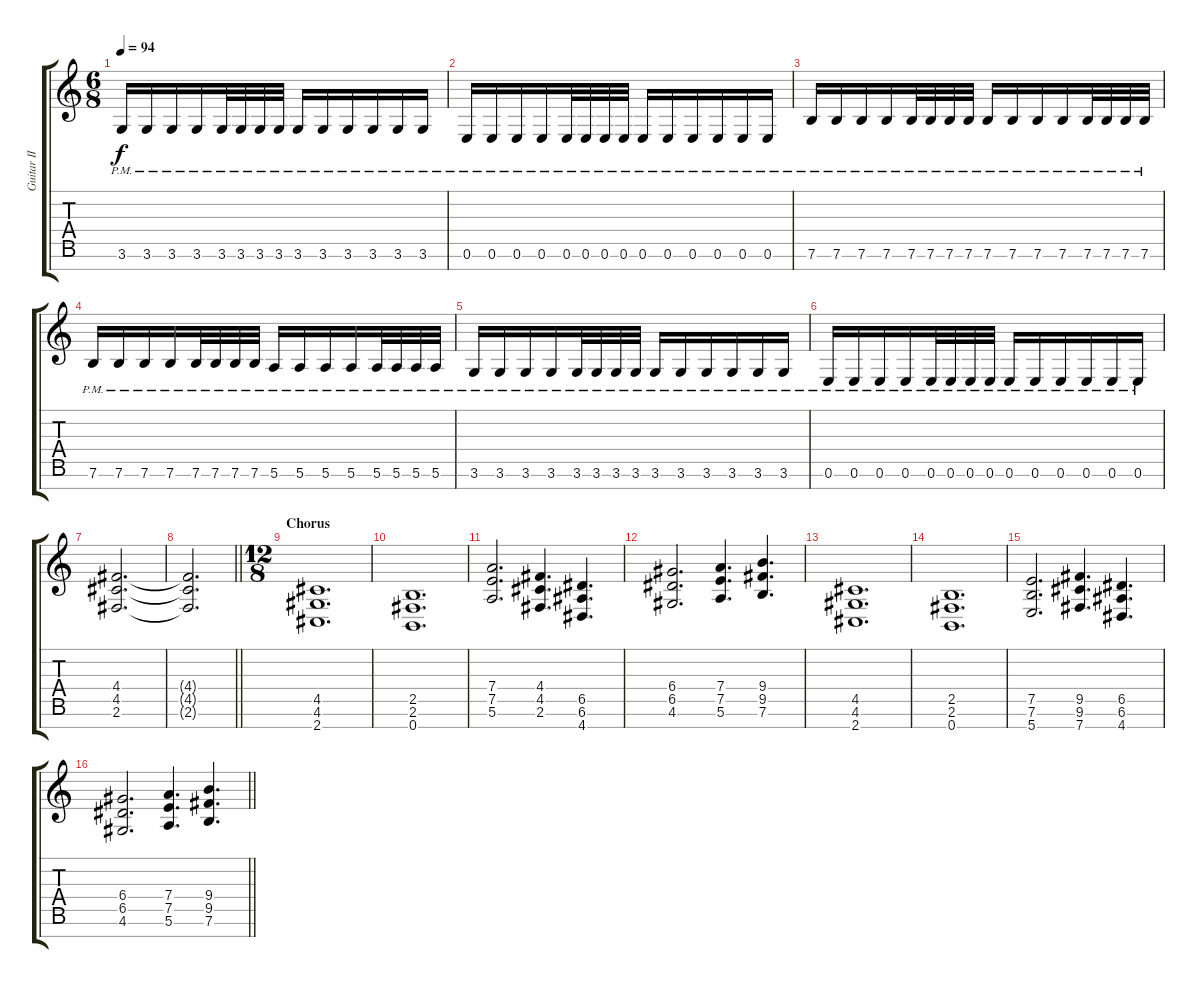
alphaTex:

\track ("Guitar II" "Guitar II") {instrument distortionguitar}
\staff {score tabs}
\tuning (E4 B3 G3 D3 A2 E2 B1) {hide}
\ts (6 8)
\tempo 94
\clef g2
\ks c
3.6{pm}.16{dy f} 3.6{pm}.16 3.6{pm}.16 3.6{pm}.16 3.6{pm}.32 3.6{pm}.32 3.6{pm}.32 3.6{pm}.32 3.6{pm}.16 3.6{pm}.16 3.6{pm}.16 3.6{pm}.16 3.6{pm}.16 3.6{pm}.16 |
0.6{pm}.16 0.6{pm}.16 0.6{pm}.16 0.6{pm}.16 0.6{pm}.32 0.6{pm}.32 0.6{pm}.32 0.6{pm}.32 0.6{pm}.16 0.6{pm}.16 0.6{pm}.16 0.6{pm}.16 0.6{pm}.16 0.6{pm}.16 |
7.6{pm}.16 7.6{pm}.16 7.6{pm}.16 7.6{pm}.16 7.6{pm}.32 7.6{pm}.32 7.6{pm}.32 7.6{pm}.32 7.6{pm}.16 7.6{pm}.16 7.6{pm}.16 7.6{pm}.16 7.6{pm}.32 7.6{pm}.32 7.6{pm}.32 7.6{pm}.32 |
7.6{pm}.16 7.6{pm}.16 7.6{pm}.16 7.6{pm}.16 7.6{pm}.32 7.6{pm}.32 7.6{pm}.32 7.6{pm}.32 5.6{pm}.16 5.6{pm}.16 5.6{pm}.16 5.6{pm}.16 5.6{pm}.32 5.6{pm}.32 5.6{pm}.32 5.6{pm}.32 |
3.6{pm}.16 3.6{pm}.16 3.6{pm}.16 3.6{pm}.16 3.6{pm}.32 3.6{pm}.32 3.6{pm}.32 3.6{pm}.32 3.6{pm}.16 3.6{pm}.16 3.6{pm}.16 3.6{pm}.16 3.6{pm}.16 3.6{pm}.16 |
0.6{pm}.16 0.6{pm}.16 0.6{pm}.16 0.6{pm}.16 0.6{pm}.32 0.6{pm}.32 0.6{pm}.32 0.6{pm}.32 0.6{pm}.16 0.6{pm}.16 0.6{pm}.16 0.6{pm}.16 0.6{pm}.16 0.6{pm}.16 |
(4.4 4.5 2.6).2{d} |
\barLineRight lightlight
(4.4{t} 4.5{t} 2.6{t}).2{d} |
\ts (12 8)
\section ("" "Chorus")
(4.5 4.6 2.7).1{d} |
(2.5 2.6 0.7).1{d} |
(7.4 7.5 5.6).2{d} (4.4 4.5 2.6).4{d} (6.5 6.6 4.7).4{d} |
(6.4 6.5 4.6).2{d} (7.4 7.5 5.6).4{d} (9.4 9.5 7.6).4{d} |
(4.5 4.6 2.7).1{d} |
(2.5 2.6 0.7).1{d} |
(7.5 7.6 5.7).2{d} (9.5 9.6 7.7).4{d} (6.5 6.6 4.7).4{d} |
\barLineRight lightlight
(6.4 6.5 4.6).2{d} (7.4 7.5 5.6).4{d} (9.4 9.5 7.6).4{d}
